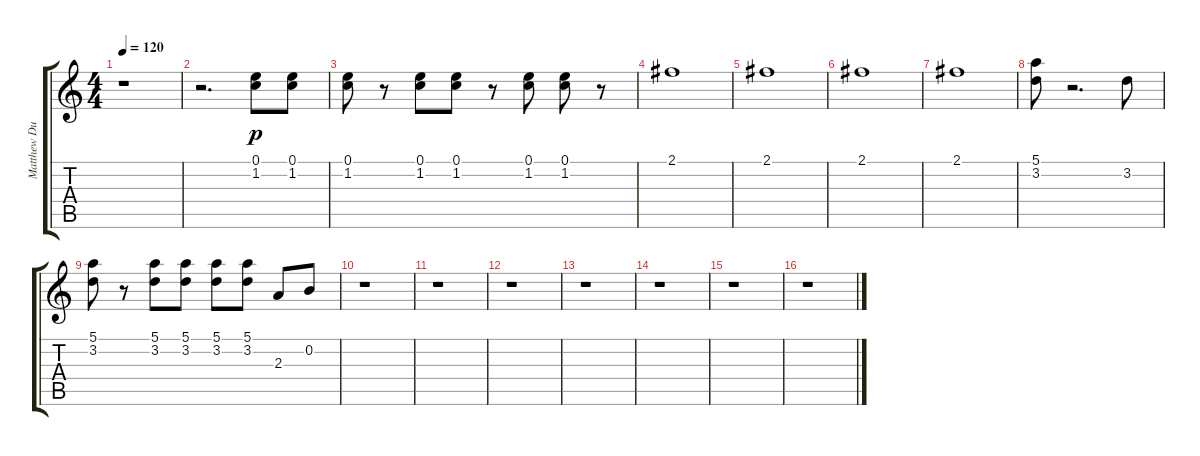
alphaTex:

\track ("Matthew Dufek" "Matthew Du") {instrument acousticguitarnylon}
\staff {score tabs}
\tuning (E4 B3 G3 D3 A2 E2) {hide}
\ts (4 4)
\tempo 120
\clef g2
\ks c
r.1{dy p instrument acousticguitarnylon} |
r.2{d} (0.1 1.2).8 (0.1 1.2).8 |
(0.1 1.2).8 r.8 (0.1 1.2).8 (0.1 1.2).8 r.8 (0.1 1.2).8 (0.1 1.2).8 r.8 |
2.1.1 |
2.1.1 |
2.1.1 |
2.1.1 |
(5.1 3.2).8 r.2{d} 3.2.8 |
(5.1 3.2).8 r.8 (5.1 3.2).8 (5.1 3.2).8 (5.1 3.2).8 (5.1 3.2).8 2.3.8 0.2.8 |
r.1 |
r.1 |
r.1 |
r.1 |
r.1 |
r.1 |
r.1
